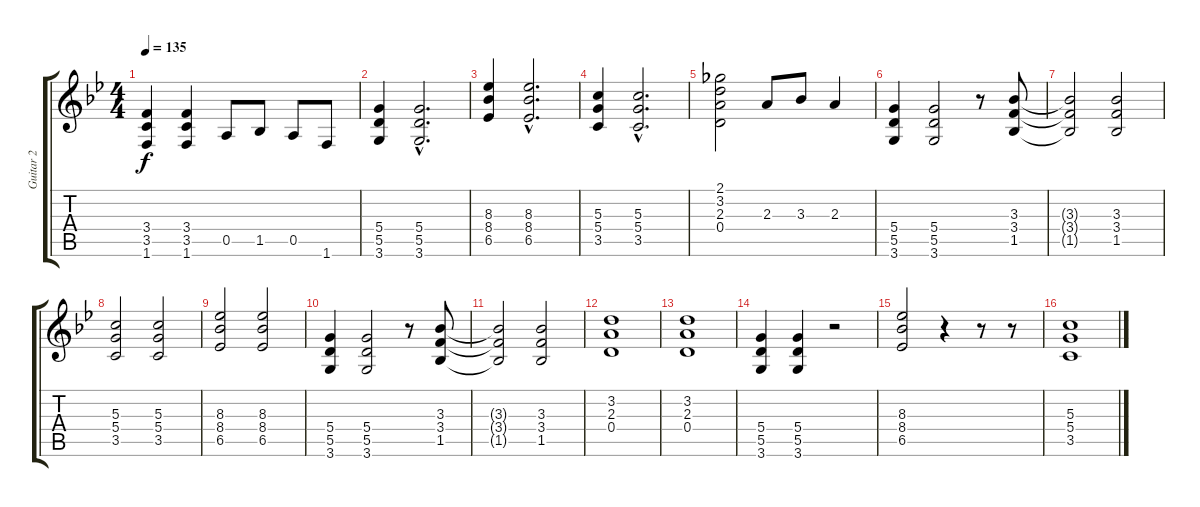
\track ("Guitar 2" "Guitar 2") {instrument acousticguitarsteel}
\staff {score tabs}
\tuning (E4 B3 G3 D3 A2 E2) {hide}
\ts (4 4)
\tempo 135
\clef g2
\ks bb
(3.4 3.5 1.6).4{dy f} (3.4 3.5 1.6).4 0.5.8 1.5.8 0.5.8 1.6.8 |
(5.4 5.5 3.6).4 (5.4{hac} 5.5{hac} 3.6{hac}).2{d} |
(8.3 8.4 6.5).4 (8.3{hac} 8.4{hac} 6.5{hac}).2{d} |
(5.3 5.4 3.5).4 (5.3{hac} 5.4{hac} 3.5{hac}).2{d} |
(2.1 3.2 2.3 0.4).2 2.3.8 3.3.8 2.3.4 |
(5.4 5.5 3.6).4 (5.4 5.5 3.6).2 r.8 (3.3 3.4 1.5).8 |
(3.3{t} 3.4{t} 1.5{t}).2 (3.3 3.4 1.5).2 |
(5.3 5.4 3.5).2 (5.3 5.4 3.5).2 |
(8.3 8.4 6.5).2 (8.3 8.4 6.5).2 |
(5.4 5.5 3.6).4 (5.4 5.5 3.6).2 r.8 (3.3 3.4 1.5).8 |
(3.3{t} 3.4{t} 1.5{t}).2 (3.3 3.4 1.5).2 |
(3.2 2.3 0.4).1 |
(3.2 2.3 0.4).1 |
(5.4 5.5 3.6).4 (5.4 5.5 3.6).4 r.2 |
(8.3 8.4 6.5).2 r.4 r.8 r.8 |
(5.3 5.4 3.5).1
